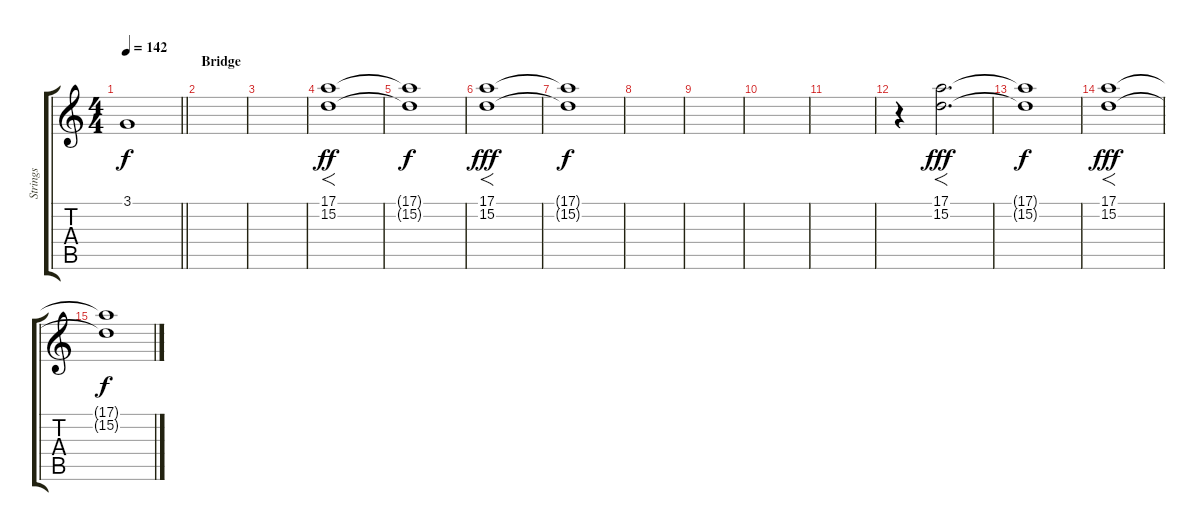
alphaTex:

\track ("Strings" "Strings") {instrument stringensemble1}
\staff {score tabs}
\tuning (E4 B3 G3 D3 A2 E2) {hide}
\ts (4 4)
\tempo 142
\clef g2
\barLineRight lightlight
\ks c
3.1.1{dy f} |
\section ("" "Bridge")
|
|
(17.1 15.2).1{f dy ff volume 8 instrument stringensemble2} |
(17.1{t} 15.2{t}).1{dy f} |
(17.1 15.2).1{f dy fff volume 11} |
(17.1{t} 15.2{t}).1{dy f} |
|
|
|
|
r.4 (17.1 15.2).2{f d dy fff volume 8 instrument stringensemble2} |
(17.1{t} 15.2{t}).1{dy f} |
(17.1 15.2).1{f dy fff volume 11} |
(17.1{t} 15.2{t}).1{dy f}
